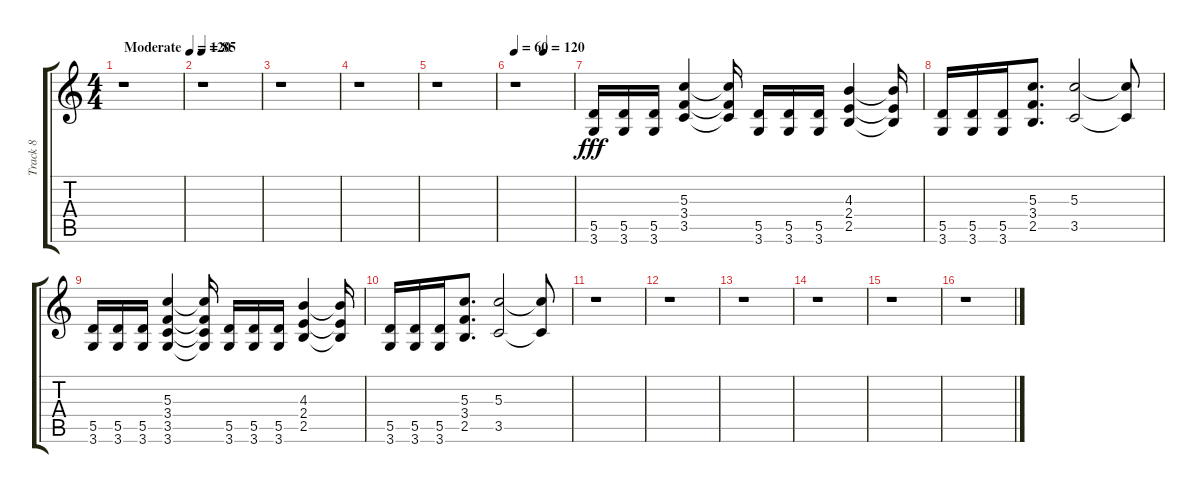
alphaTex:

\track ("Track 8" "Track 8") {instrument distortionguitar}
\staff {score tabs}
\tuning (E4 B3 G3 D3 A2 E2) {hide}
\ts (4 4)
\tempo (120 "Moderate")
\clef g2
\ks c
r.1{dy fff instrument distortionguitar} |
\tempo 85
r.1 |
r.1 |
r.1 |
r.1 |
\tempo 60
\tempo (120 0.5)
r.1 |
(5.5 3.6).16 (5.5 3.6).16 (5.5 3.6).16 (5.3 3.4 3.5).4 (5.3{t} 3.4{t} 3.5{t}).16 (5.5 3.6).16 (5.5 3.6).16 (5.5 3.6).16 (4.3 2.4 2.5).4 (4.3{t} 2.4{t} 2.5{t}).16 |
(5.5 3.6).16 (5.5 3.6).16 (5.5 3.6).16 (5.3 3.4 2.5).8{d} (5.3 3.5).2 (5.3{t} 3.5{t}).8 |
(5.5 3.6).16 (5.5 3.6).16 (5.5 3.6).16 (5.3 3.4 3.5 3.6).4 (5.3{t} 3.4{t} 3.5{t} 3.6{t}).16 (5.5 3.6).16 (5.5 3.6).16 (5.5 3.6).16 (4.3 2.4 2.5).4 (4.3{t} 2.4{t} 2.5{t}).16 |
(5.5 3.6).16 (5.5 3.6).16 (5.5 3.6).16 (5.3 3.4 2.5).8{d} (5.3 3.5).2 (5.3{t} 3.5{t}).8 |
r.1 |
r.1 |
r.1 |
r.1 |
r.1 |
r.1
